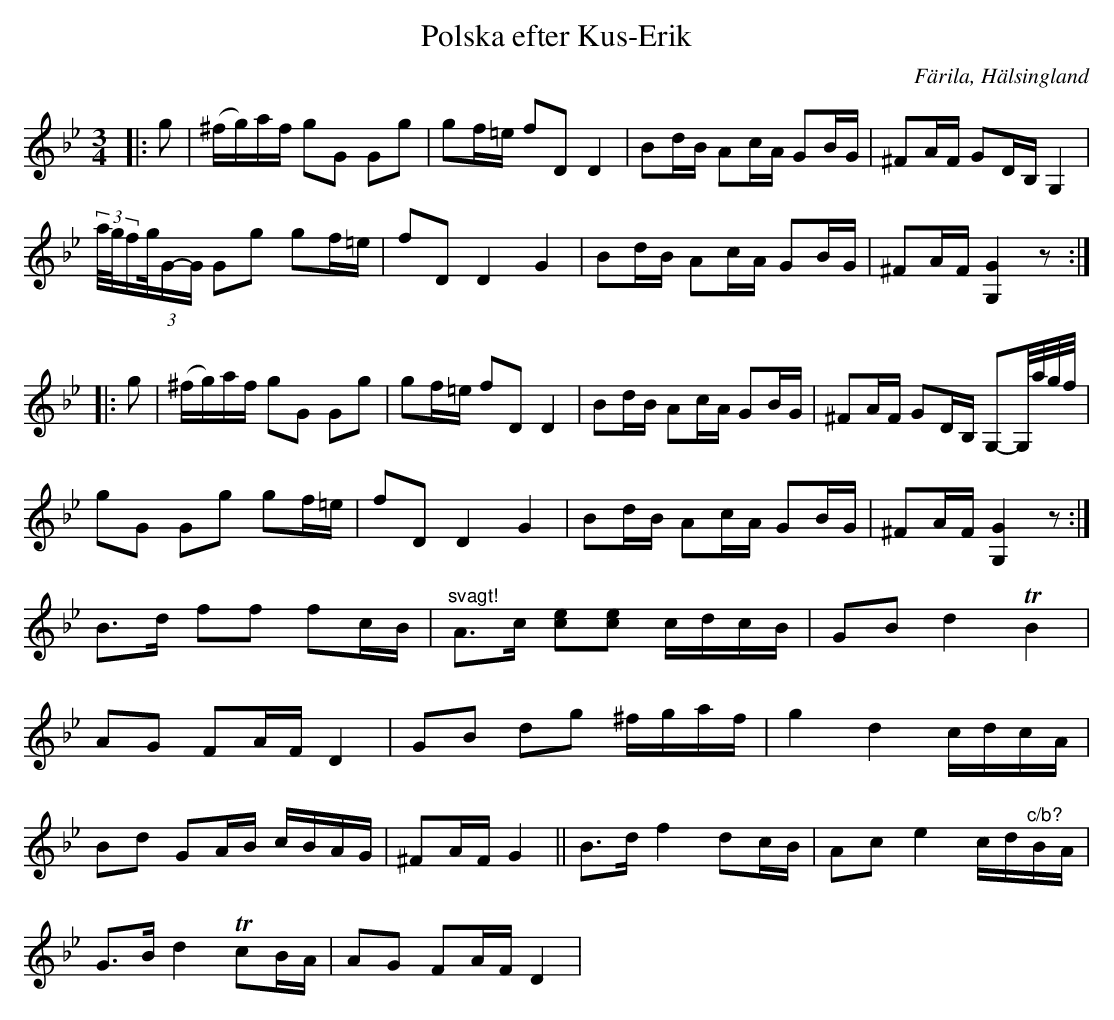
X:1
T: Polska efter Kus-Erik
O: Färila, Hälsingland
M: 3/4
L: 1/16
K: Gm
|:g2 | (^fg)af g2G2 G2g2 | g2f=e f2D2 D4 | B2dB A2cA G2BG | ^F2AF G2DB, G,4 |
(3a/g/f(3/g/G-G G2g2 g2f=e | f2D2 D4 G4 | B2dB A2cA G2BG | ^F2AF [G,G]4 z2 :|
|:g2 | (^fg)af g2G2 G2g2 | g2f=e f2D2 D4 | B2dB A2cA G2BG | ^F2AF G2DB, G,2-G,/a/g/f/ |
g2G2 G2g2 g2f=e | f2D2 D4 G4 | B2dB A2cA G2BG | ^F2AF [G,G]4 z2 :|
B2>d2 f2f2 f2cB | "^svagt!"A2>c2 [c2e2][e2c2] cdcB | G2B2 d4 TB4 |
A2G2 F2AF D4 | G2B2 d2g2 ^fgaf | g4 d4 cdcA |
B2d2 G2AB cBAG | ^F2AF G4 || B2>d2 f4 d2cB | A2c2 e4 cd"^c/b?"BA |
G2>B2 d4 Tc2BA | A2G2 F2AF D4 |
